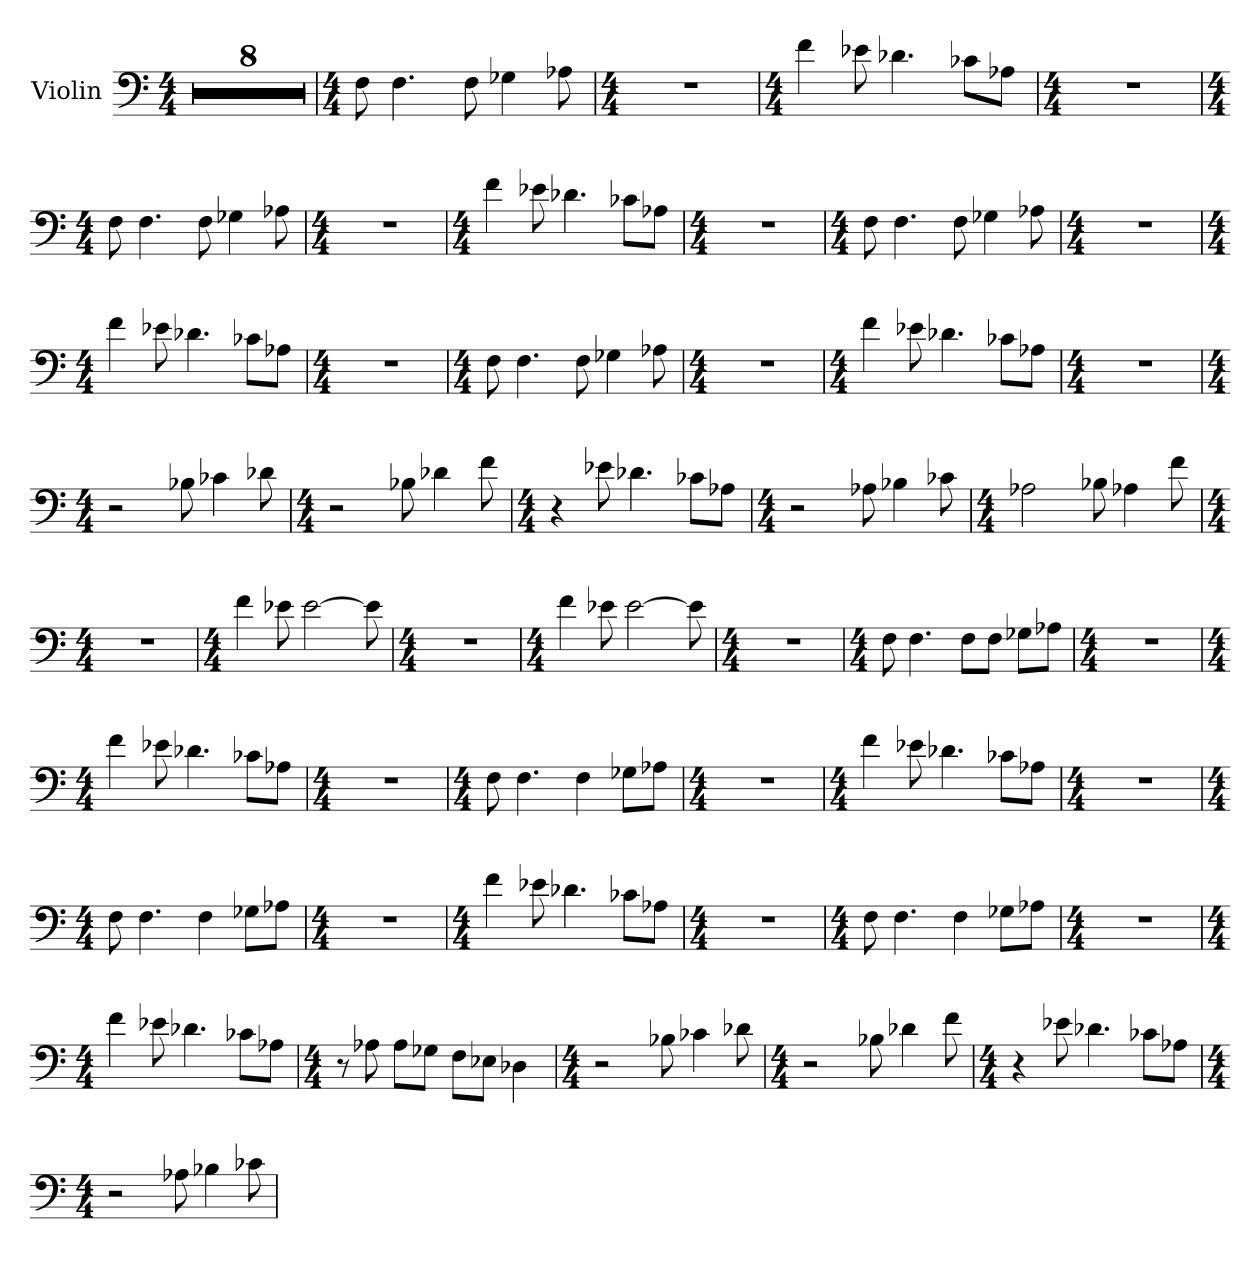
**kern
*part1
*staff1
*I"Violin
*I'Vln
*M4/4
=
1r
=
*M4/4
1r
=
*M4/4
1r
=
*M4/4
1r
=
*M4/4
1r
=
*M4/4
1r
=
*M4/4
1r
=
*M4/4
1r
=
*M4/4
8F
4.F
8F
4G-X
8A-X
=
*M4/4
1r
=
*M4/4
4f
8e-X
4.d-X
8c-XL
8A-XJ
=
*M4/4
1r
=
*M4/4
8F
4.F
8F
4G-X
8A-X
=
*M4/4
1r
=
*M4/4
4f
8e-X
4.d-X
8c-XL
8A-XJ
=
*M4/4
1r
=
*M4/4
8F
4.F
8F
4G-X
8A-X
=
*M4/4
1r
=
*M4/4
4f
8e-X
4.d-X
8c-XL
8A-XJ
=
*M4/4
1r
=
*M4/4
8F
4.F
8F
4G-X
8A-X
=
*M4/4
1r
=
*M4/4
4f
8e-X
4.d-X
8c-XL
8A-XJ
=
*M4/4
1r
=
*M4/4
2r
8B-X
4c-X
8d-X
=
*M4/4
2r
8B-X
4d-X
8f
=
*M4/4
4r
8e-X
4.d-X
8c-XL
8A-XJ
=
*M4/4
2r
8A-X
4B-X
8c-X
=
*M4/4
2A-X
8B-X
4A-X
8f
=
*M4/4
1r
=
*M4/4
4f
8e-X
[2e-
8e-]
=
*M4/4
1r
=
*M4/4
4f
8e-X
[2e-
8e-]
=
*M4/4
1r
=
*M4/4
8F
4.F
8FL
8FJ
8G-XL
8A-XJ
=
*M4/4
1r
=
*M4/4
4f
8e-X
4.d-X
8c-XL
8A-XJ
=
*M4/4
1r
=
*M4/4
8F
4.F
4F
8G-XL
8A-XJ
=
*M4/4
1r
=
*M4/4
4f
8e-X
4.d-X
8c-XL
8A-XJ
=
*M4/4
1r
=
*M4/4
8F
4.F
4F
8G-XL
8A-XJ
=
*M4/4
1r
=
*M4/4
4f
8e-X
4.d-X
8c-XL
8A-XJ
=
*M4/4
1r
=
*M4/4
8F
4.F
4F
8G-XL
8A-XJ
=
*M4/4
1r
=
*M4/4
4f
8e-X
4.d-X
8c-XL
8A-XJ
=
*M4/4
8r
8A-X
8A-L
8G-XJ
8FL
8E-XJ
4D-X
=
*M4/4
2r
8B-X
4c-X
8d-X
=
*M4/4
2r
8B-X
4d-X
8f
=
*M4/4
4r
8e-X
4.d-X
8c-XL
8A-XJ
=
*M4/4
2r
8A-X
4B-X
8c-X
=
*-
